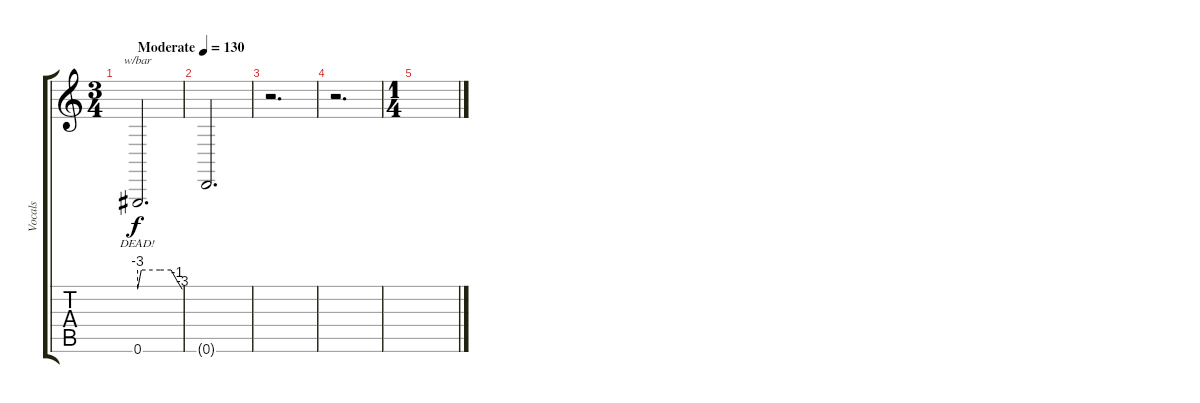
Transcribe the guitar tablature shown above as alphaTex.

\track ("Vocals" "Vocals") {instrument lead8bassandlead}
\staff {score tabs}
\tuning (E4 B3 G3 D3 A2 D2) {hide}
\ts (3 4)
\tempo (130 "Moderate")
\clef g2
\ks c
0.6.2{d tbe (custom default 0 -12 5 0 30 0 45 0 53 -4 60 -12) lyrics (0 "DEAD!") lyrics (1 "") lyrics (2 "") lyrics (3 "") lyrics (4 "") dy f instrument lead8bassandlead} |
0.6{t}.2{d} |
r.2{d} |
r.2{d} |
\ts (1 4)
